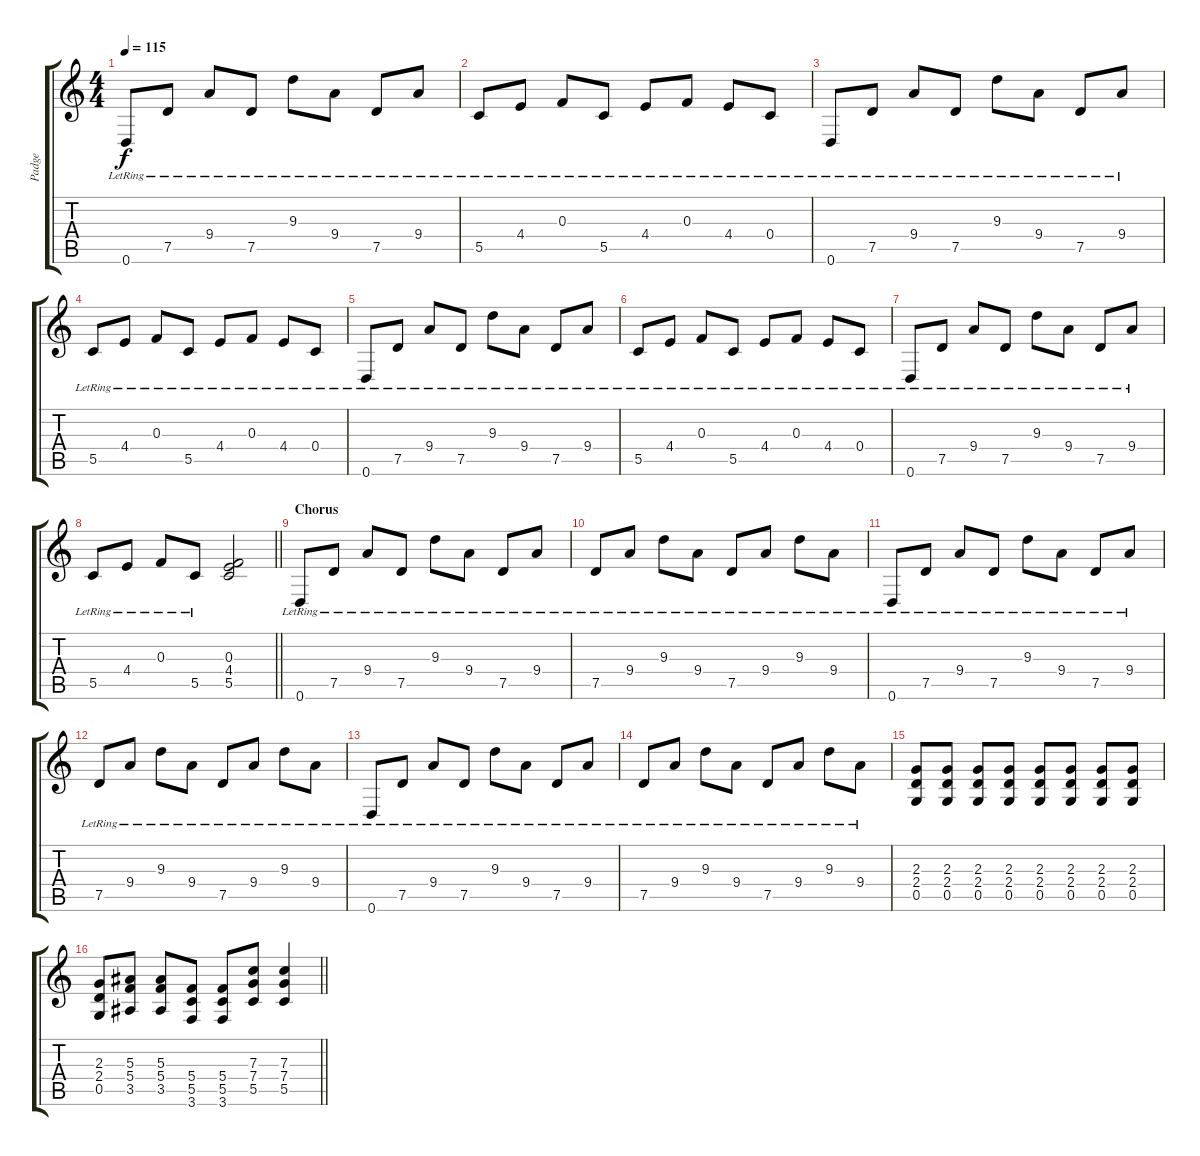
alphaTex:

\track ("Padge" "Padge") {instrument distortionguitar}
\staff {score tabs}
\tuning (D4 A3 F3 C3 G2 D2) {hide}
\ts (4 4)
\tempo 115
\clef g2
\ks c
0.6{lr}.8{dy f} 7.5{lr}.8 9.4{lr}.8 7.5{lr}.8 9.3{lr}.8 9.4{lr}.8 7.5{lr}.8 9.4{lr}.8 |
5.5{lr}.8 4.4{lr}.8 0.3{lr}.8 5.5{lr}.8 4.4{lr}.8 0.3{lr}.8 4.4{lr}.8 0.4{lr}.8 |
0.6{lr}.8 7.5{lr}.8 9.4{lr}.8 7.5{lr}.8 9.3{lr}.8 9.4{lr}.8 7.5{lr}.8 9.4{lr}.8 |
5.5{lr}.8 4.4{lr}.8 0.3{lr}.8 5.5{lr}.8 4.4{lr}.8 0.3{lr}.8 4.4{lr}.8 0.4{lr}.8 |
0.6{lr}.8 7.5{lr}.8 9.4{lr}.8 7.5{lr}.8 9.3{lr}.8 9.4{lr}.8 7.5{lr}.8 9.4{lr}.8 |
5.5{lr}.8 4.4{lr}.8 0.3{lr}.8 5.5{lr}.8 4.4{lr}.8 0.3{lr}.8 4.4{lr}.8 0.4{lr}.8 |
0.6{lr}.8 7.5{lr}.8 9.4{lr}.8 7.5{lr}.8 9.3{lr}.8 9.4{lr}.8 7.5{lr}.8 9.4{lr}.8 |
\barLineRight lightlight
5.5{lr}.8 4.4{lr}.8 0.3{lr}.8 5.5{lr}.8 (0.3 4.4 5.5).2 |
\section ("" "Chorus")
0.6{lr}.8 7.5{lr}.8 9.4{lr}.8 7.5{lr}.8 9.3{lr}.8 9.4{lr}.8 7.5{lr}.8 9.4{lr}.8 |
7.5{lr}.8 9.4{lr}.8 9.3{lr}.8 9.4{lr}.8 7.5{lr}.8 9.4{lr}.8 9.3{lr}.8 9.4{lr}.8 |
0.6{lr}.8 7.5{lr}.8 9.4{lr}.8 7.5{lr}.8 9.3{lr}.8 9.4{lr}.8 7.5{lr}.8 9.4{lr}.8 |
7.5{lr}.8 9.4{lr}.8 9.3{lr}.8 9.4{lr}.8 7.5{lr}.8 9.4{lr}.8 9.3{lr}.8 9.4{lr}.8 |
0.6{lr}.8 7.5{lr}.8 9.4{lr}.8 7.5{lr}.8 9.3{lr}.8 9.4{lr}.8 7.5{lr}.8 9.4{lr}.8 |
7.5{lr}.8 9.4{lr}.8 9.3{lr}.8 9.4{lr}.8 7.5{lr}.8 9.4{lr}.8 9.3{lr}.8 9.4{lr}.8 |
(2.3 2.4 0.5).8{balance 0 instrument distortionguitar} (2.3 2.4 0.5).8 (2.3 2.4 0.5).8 (2.3 2.4 0.5).8 (2.3 2.4 0.5).8 (2.3 2.4 0.5).8 (2.3 2.4 0.5).8 (2.3 2.4 0.5).8 |
\barLineRight lightlight
(2.3 2.4 0.5).8 (5.3 5.4 3.5).8 (5.3 5.4 3.5).8 (5.4 5.5 3.6).8 (5.4 5.5 3.6).8 (7.3 7.4 5.5).8 (7.3 7.4 5.5).4
